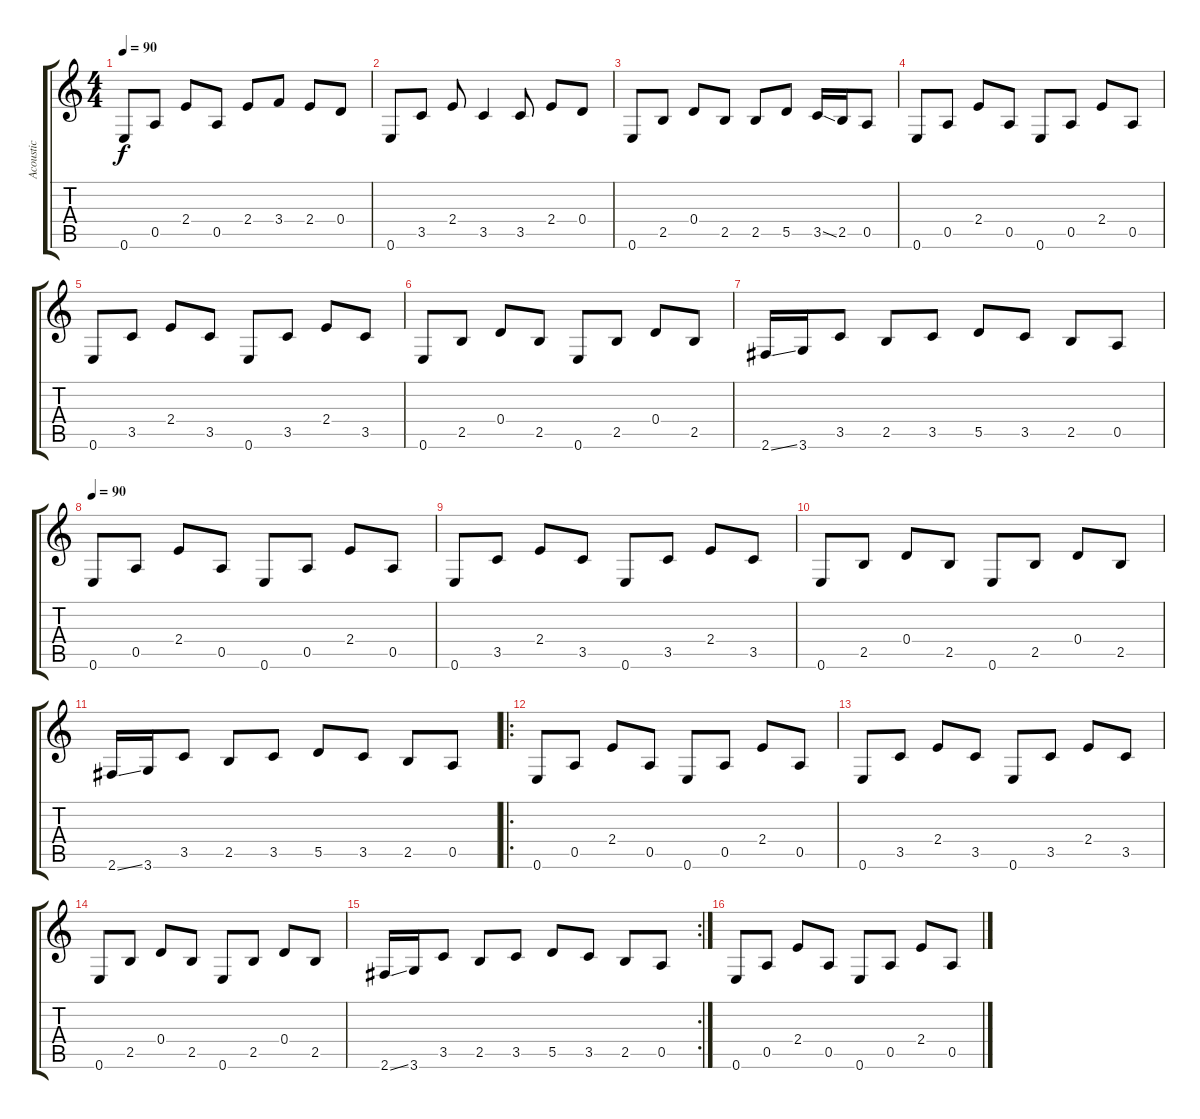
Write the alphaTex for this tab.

\track ("Acoustic" "Acoustic") {instrument acousticguitarnylon}
\staff {score tabs}
\tuning (E4 B3 G3 D3 A2 E2) {hide}
\ts (4 4)
\tempo 90
\clef g2
\ks c
0.6.8{dy f instrument acousticguitarnylon} 0.5.8 2.4.8 0.5.8 2.4.8 3.4.8 2.4.8 0.4.8 |
0.6.8 3.5.8 2.4.8 3.5.4 3.5.8 2.4.8 0.4.8 |
0.6.8 2.5.8 0.4.8 2.5.8 2.5.8 5.5.8 3.5{ss}.16 2.5.16 0.5.8 |
0.6.8 0.5.8 2.4.8 0.5.8 0.6.8 0.5.8 2.4.8 0.5.8 |
0.6.8 3.5.8 2.4.8 3.5.8 0.6.8 3.5.8 2.4.8 3.5.8 |
0.6.8 2.5.8 0.4.8 2.5.8 0.6.8 2.5.8 0.4.8 2.5.8 |
2.6{ss}.16 3.6.16 3.5.8 2.5.8 3.5.8 5.5.8 3.5.8 2.5.8 0.5.8 |
\tempo 90
0.6.8 0.5.8 2.4.8 0.5.8 0.6.8 0.5.8 2.4.8 0.5.8 |
0.6.8 3.5.8 2.4.8 3.5.8 0.6.8 3.5.8 2.4.8 3.5.8 |
0.6.8 2.5.8 0.4.8 2.5.8 0.6.8 2.5.8 0.4.8 2.5.8 |
2.6{ss}.16 3.6.16 3.5.8 2.5.8 3.5.8 5.5.8 3.5.8 2.5.8 0.5.8 |
\ro
0.6.8 0.5.8 2.4.8 0.5.8 0.6.8 0.5.8 2.4.8 0.5.8 |
0.6.8 3.5.8 2.4.8 3.5.8 0.6.8 3.5.8 2.4.8 3.5.8 |
0.6.8 2.5.8 0.4.8 2.5.8 0.6.8 2.5.8 0.4.8 2.5.8 |
\rc 2
2.6{ss}.16 3.6.16 3.5.8 2.5.8 3.5.8 5.5.8 3.5.8 2.5.8 0.5.8 |
0.6.8 0.5.8 2.4.8 0.5.8 0.6.8 0.5.8 2.4.8 0.5.8
